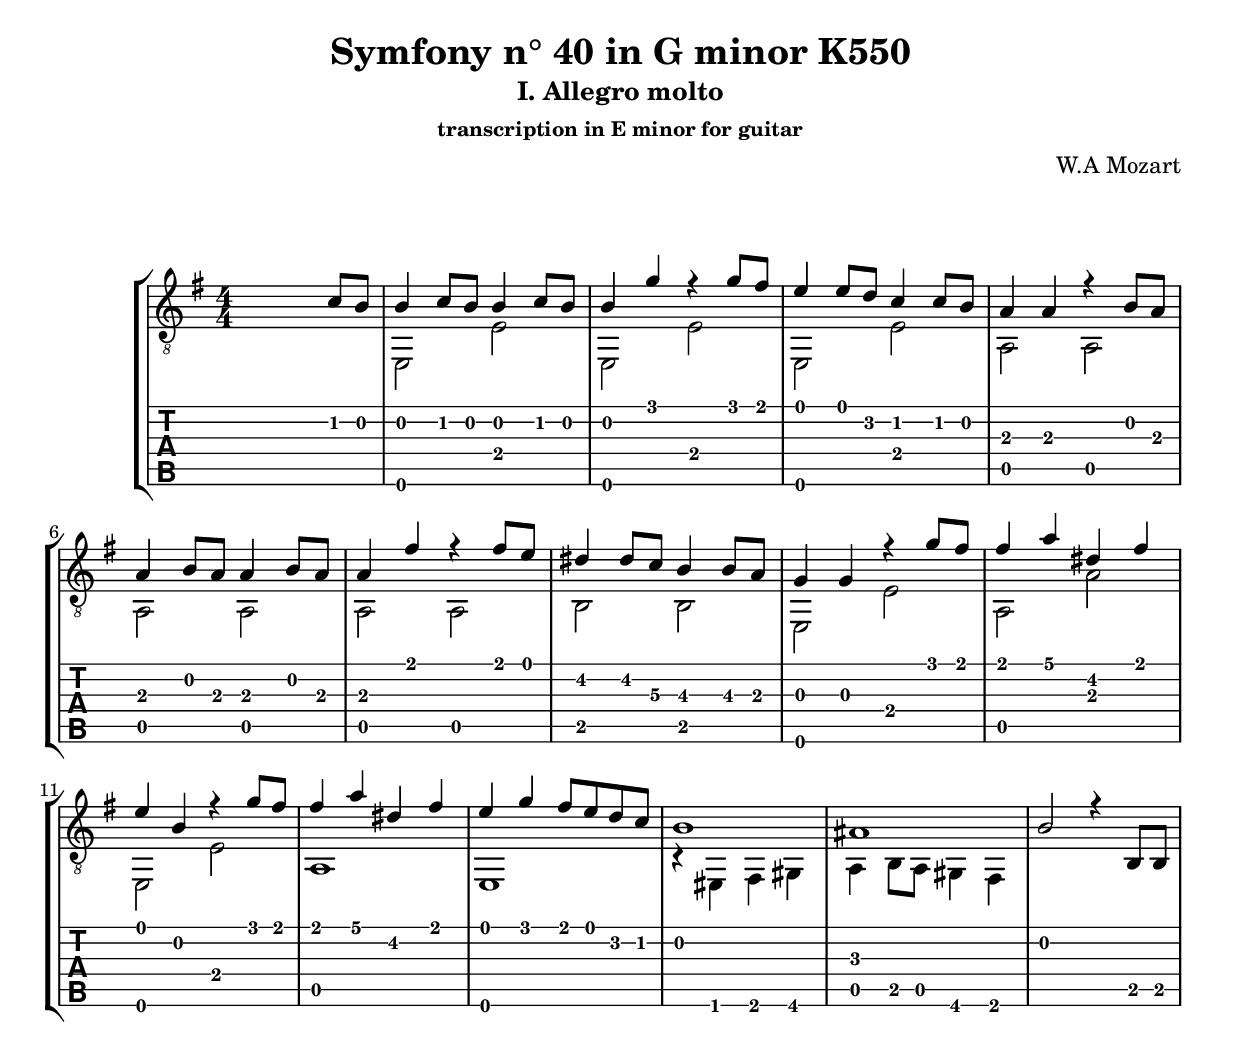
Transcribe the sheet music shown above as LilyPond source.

\version "2.18.2"
\include "italiano.ly"

\header {
  title = "Symfony n° 40 in G minor K550"
  subtitle = "I. Allegro molto"
  subsubtitle = "transcription in E minor for guitar"
  composer = "W.A Mozart"
  % Supprimer le pied de page par défaut
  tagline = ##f
}

\markup {
  \vspace #2
}


upper = \transpose sol mi { \relative do' {
  \key sol \minor
  \numericTimeSignature
  \time 4/4
  \voiceOne
  \override StringNumber #'transparent = ##t

  % 1 ----------------------------------------------------------------
  s2 s4 mib8 re
  re4 mib8 re re4 mib8 re
  re4 sib' r4 sib8 la
  sol4 sol8 fa\2 mib4 mib8 re
  % 5 ----------------------------------------------------------------
  do4\3 do\3 r4 re8 do\3
  do4\3 re8 do\3 do4\3 re8 do\3
  do4\3 la' r4 la8 sol
  fad4 fad8 mib\3 re4\3 re8\3 do
  % 9 ----------------------------------------------------------------
  sib4 sib r4 sib'8 la
  la4 do fad,\2 la
  sol4 re r4 sib'8 la
  la4 do fad,\2 la
  % 13 ---------------------------------------------------------------
  sol4 sib la8 sol fa\2 mib
  re1
  dod1
  re2 r4 re,8 re
  % 17 ---------------------------------------------------------------
}
}

lower =  \transpose sol mi { \relative do' {
  \key sol \minor
  \numericTimeSignature
  \time 4/4
  \voiceTwo
  \override StringNumber #'transparent = ##t
  % 1
  s1
  sol,2 sol'\4
  sol,2 sol'\4
  sol,2 sol'\4
  % 5
  do,2 do
  do2 do
  do2 do
  re2 re
  % 9
  sol, sol'
  do,2 do'
  sol,2 sol'
  do,1
  % 13
  sol1
  r4 sold la si
  do4 re8 do si4 la
  
  % 17
}
}

\score {
  \new StaffGroup = "traditional with tab" <<
    \new Staff = "traditional" <<
      \clef "treble_8"
      \context Voice = "upper" \upper
      \context Voice = "lower" \lower
    >>
    \new TabStaff = "tab" <<
      \clef moderntab
      \context TabVoice = "upper" \upper
      \context TabVoice = "lower" \lower
    >>
  >>
  }
  \layout {
  }
